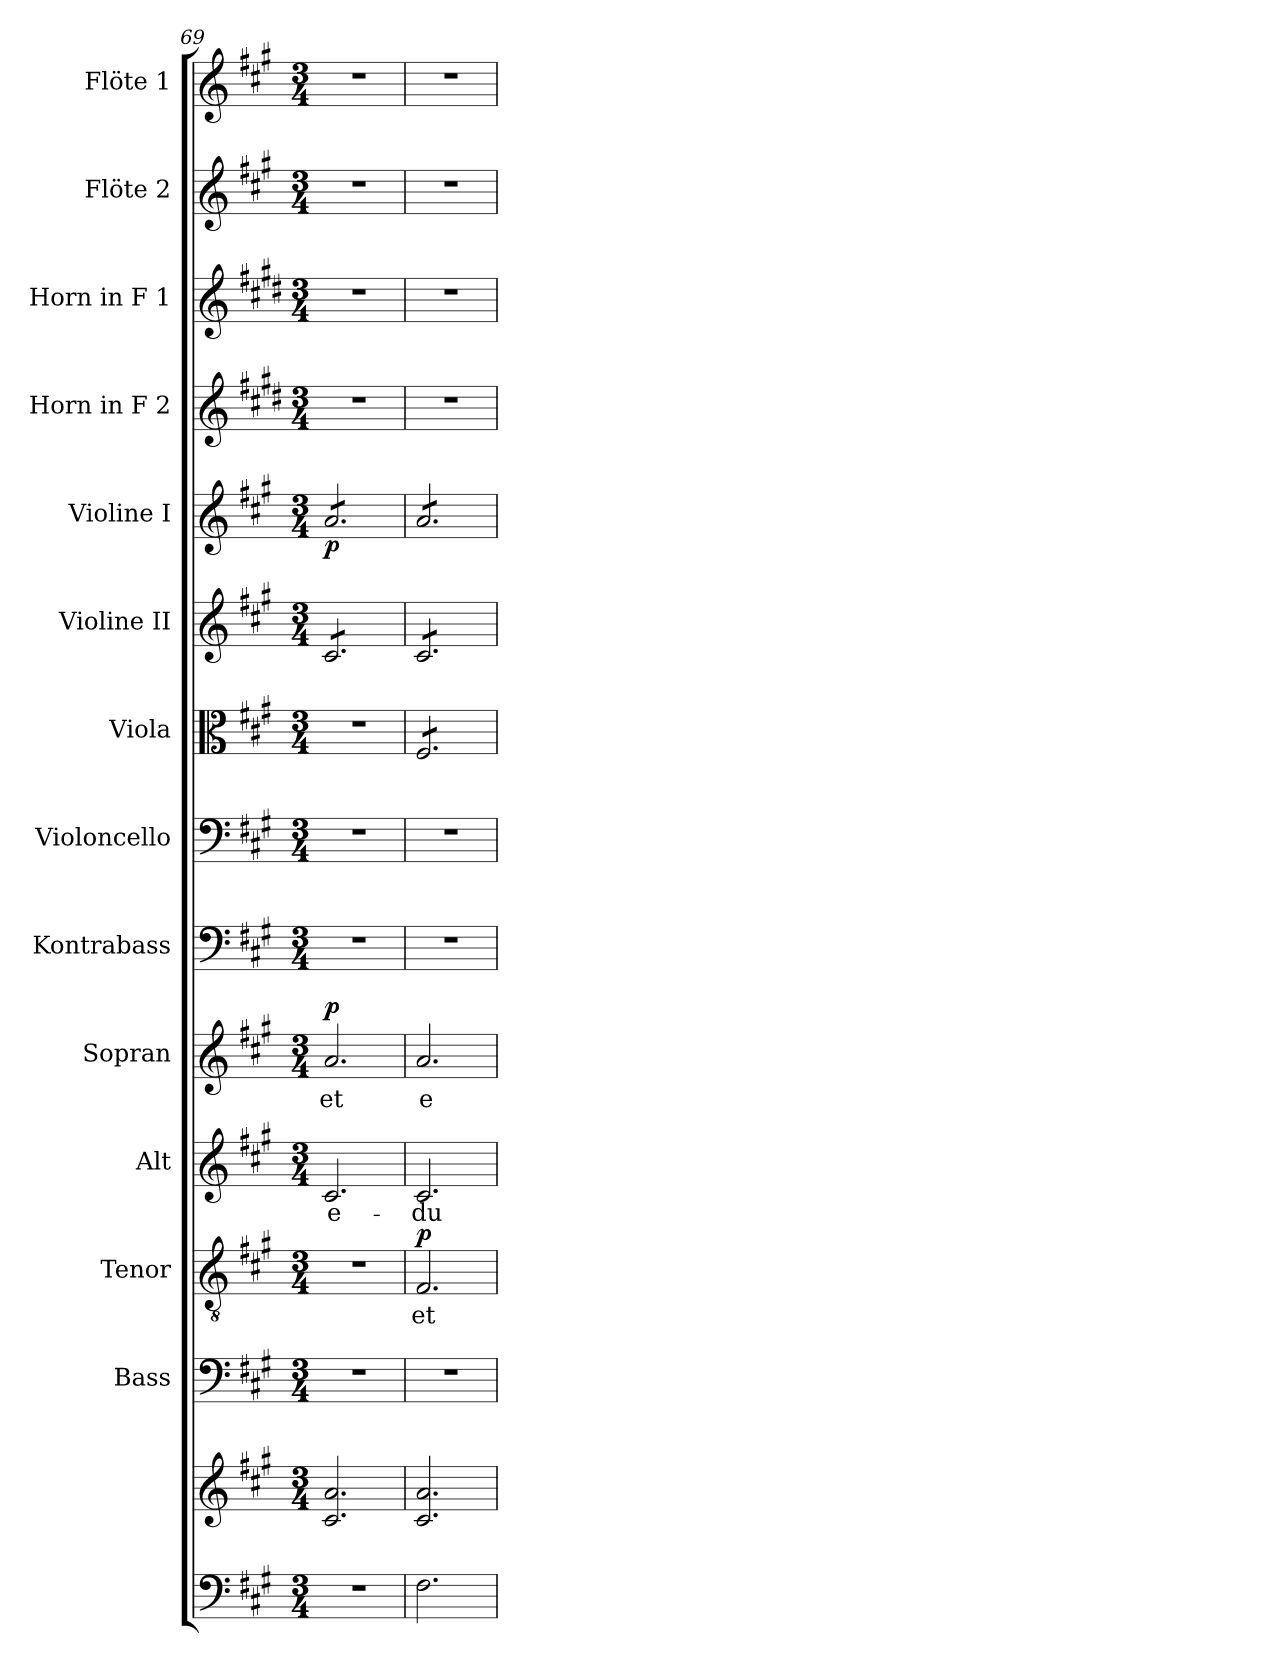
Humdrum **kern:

**kern	**kern	**kern	**kern	**text	**dynam	**kern	**text	**kern	**text	**dynam	**kern	**kern	**kern	**kern	**kern	**dynam	**kern	**kern	**kern	**kern
*part14	*part14	*part13	*part12	*part12	*part12	*part11	*part11	*part10	*part10	*part10	*part9	*part8	*part7	*part6	*part5	*part5	*part4	*part3	*part2	*part1
*staff15	*staff14	*staff13	*staff12	*staff12	*staff12	*staff11	*staff11	*staff10	*staff10	*staff10	*staff9	*staff8	*staff7	*staff6	*staff5	*staff5	*staff4	*staff3	*staff2	*staff1
*	*	*I"Bass	*I"Tenor	*	*	*I"Alt	*	*I"Sopran	*	*	*I"Kontrabass	*I"Violoncello	*I"Viola	*I"Violine II	*I"Violine I	*	*I"Horn in F 2	*I"Horn in F 1	*I"Flöte 2	*I"Flöte 1
*	*	*I'B.	*I'T.	*	*	*I'A.	*	*I'S.	*	*	*I'Kb.	*I'Vc.	*I'Vla.	*I'Vl. II	*I'Vl. I	*	*	*	*I'Fl. 2	*I'Fl. 1
*clefF4	*clefG2	*clefF4	*clefGv2	*	*	*clefG2	*	*clefG2	*	*	*clefF4	*clefF4	*clefC3	*clefG2	*clefG2	*	*clefG2	*clefG2	*clefG2	*clefG2
*	*	*	*	*	*	*	*	*	*	*	*ITrd7c12	*	*	*	*	*	*ITrd4c7	*ITrd4c7	*	*
*k[f#c#g#]	*k[f#c#g#]	*k[f#c#g#]	*k[f#c#g#]	*	*	*k[f#c#g#]	*	*k[f#c#g#]	*	*	*k[f#c#g#]	*k[f#c#g#]	*k[f#c#g#]	*k[f#c#g#]	*k[f#c#g#]	*	*k[f#c#g#]	*k[f#c#g#]	*k[f#c#g#]	*k[f#c#g#]
*A:	*A:	*A:	*A:	*	*	*A:	*	*A:	*	*	*A:	*A:	*A:	*A:	*A:	*	*A:	*A:	*A:	*A:
*M3/4	*M3/4	*M3/4	*M3/4	*	*	*M3/4	*	*M3/4	*	*	*M3/4	*M3/4	*M3/4	*M3/4	*M3/4	*	*M3/4	*M3/4	*M3/4	*M3/4
=69	=69	=69	=69	=69	=69	=69	=69	=69	=69	=69	=69	=69	=69	=69	=69	=69	=69	=69	=69	=69
!	!	!	!	!	!	!	!LO:LY:b	!	!LO:LY:b	!LO:DY:a	!	!	!	!	!	!LO:DY:b	!	!	!	!
*	*	*	*	*	*	*	*	*	*	*	*	*	*	*tremolo	*	*	*	*	*	*
*	*	*	*	*	*	*	*	*	*	*	*	*	*	*	*tremolo	*	*	*	*	*
2.r	2.c#/ 2.a/	2.r	2.r	.	.	2.c#/	e-	2.a/	et	p	2.r	2.r	2.r	8c#/L	8a/L	p	2.r	2.r	2.r	2.r
.	.	.	.	.	.	.	.	.	.	.	.	.	.	8c#/	8a/	.	.	.	.	.
.	.	.	.	.	.	.	.	.	.	.	.	.	.	8c#/	8a/	.	.	.	.	.
.	.	.	.	.	.	.	.	.	.	.	.	.	.	8c#/	8a/	.	.	.	.	.
.	.	.	.	.	.	.	.	.	.	.	.	.	.	8c#/	8a/	.	.	.	.	.
.	.	.	.	.	.	.	.	.	.	.	.	.	.	8c#/J	8a/J	.	.	.	.	.
=70	=70	=70	=70	=70	=70	=70	=70	=70	=70	=70	=70	=70	=70	=70	=70	=70	=70	=70	=70	=70
!	!	!	!	!LO:LY:b	!LO:DY:a	!	!LO:LY:b	!	!LO:LY:b	!	!	!	!	!	!	!	!	!	!	!
*	*	*	*	*	*	*	*	*	*	*	*	*	*tremolo	*	*	*	*	*	*	*
2.F#\	2.c#/ 2.a/	2.r	2.F#/	et	p	2.c#/	-du-	2.a/	e-	.	2.r	2.r	8F#/L	8c#/L	8a/L	.	2.r	2.r	2.r	2.r
.	.	.	.	.	.	.	.	.	.	.	.	.	8F#/	8c#/	8a/	.	.	.	.	.
.	.	.	.	.	.	.	.	.	.	.	.	.	8F#/	8c#/	8a/	.	.	.	.	.
.	.	.	.	.	.	.	.	.	.	.	.	.	8F#/	8c#/	8a/	.	.	.	.	.
.	.	.	.	.	.	.	.	.	.	.	.	.	8F#/	8c#/	8a/	.	.	.	.	.
.	.	.	.	.	.	.	.	.	.	.	.	.	8F#/J	8c#/J	8a/J	.	.	.	.	.
*	*	*	*	*	*	*	*	*	*	*	*	*	*	*	*Xtremolo	*	*	*	*	*
*	*	*	*	*	*	*	*	*	*	*	*	*	*	*Xtremolo	*	*	*	*	*	*
*	*	*	*	*	*	*	*	*	*	*	*	*	*Xtremolo	*	*	*	*	*	*	*
=	=	=	=	=	=	=	=	=	=	=	=	=	=	=	=	=	=	=	=	=
*-	*-	*-	*-	*-	*-	*-	*-	*-	*-	*-	*-	*-	*-	*-	*-	*-	*-	*-	*-	*-
